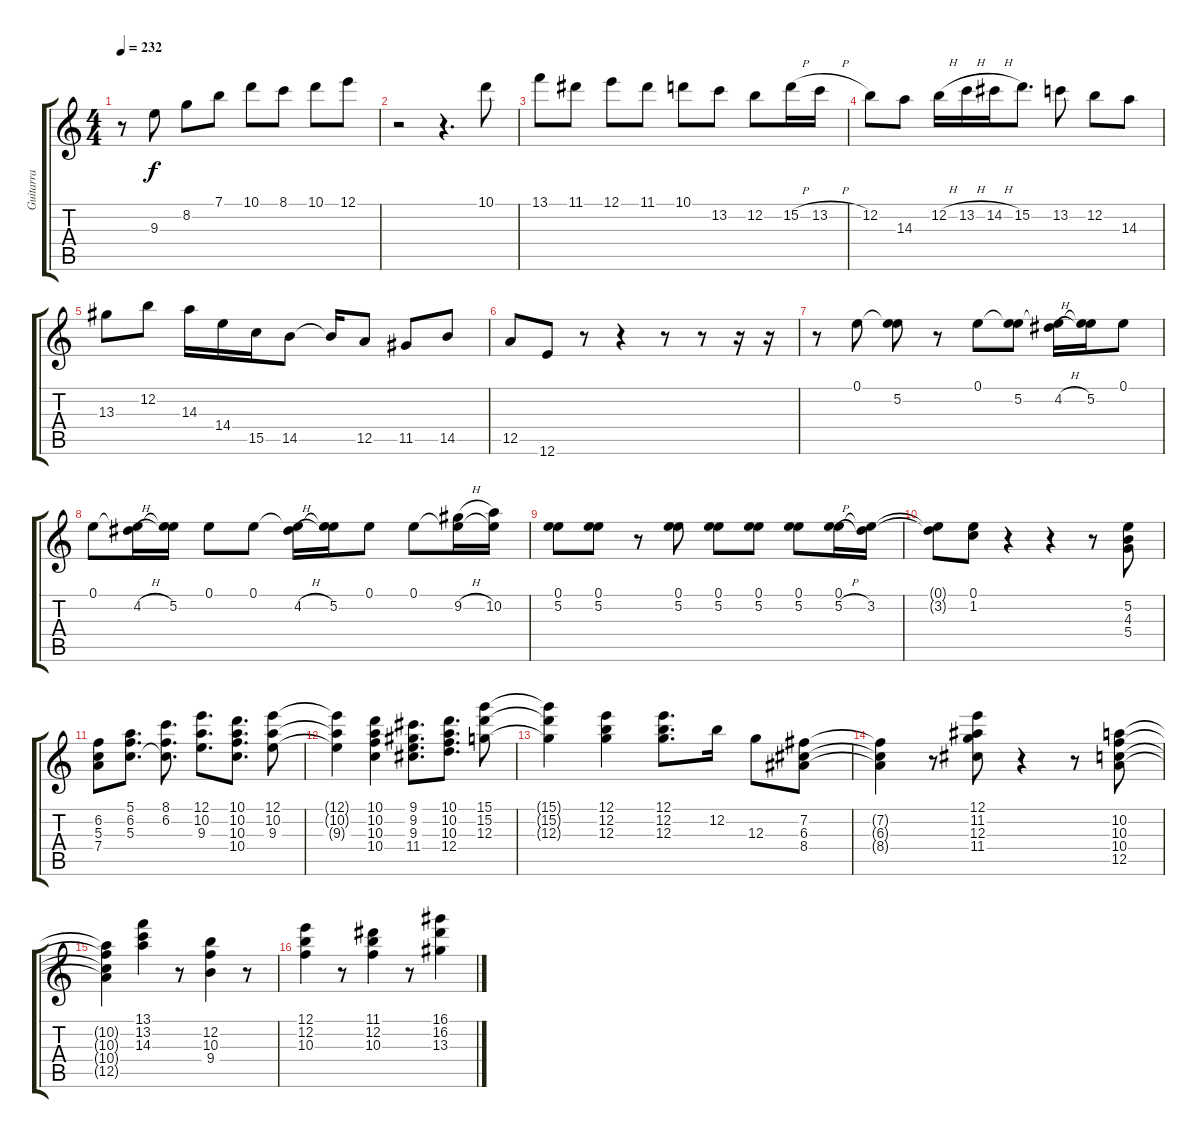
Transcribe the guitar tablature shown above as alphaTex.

\track ("Guitarra" "Guitarra") {instrument electricguitarjazz}
\staff {score tabs}
\tuning (E4 B3 G3 D3 A2 E2) {hide}
\ts (4 4)
\tempo 232
\clef g2
\ks c
r.8{dy f} 9.3.8 8.2.8 7.1.8 10.1.8 8.1.8 10.1.8 12.1.8 |
r.2 r.4{d} 10.1.8 |
13.1.8 11.1.8 12.1.8 11.1.8 10.1.8 13.2.8 12.2.8 15.2{h}.16 13.2{h}.16 |
12.2.8 14.3.8 12.2{h}.16 13.2{h}.16 14.2{h}.16 15.2.8{d} 13.2.8 12.2.8 14.3.8 |
13.3.8 12.2.8 14.3.16 14.4.16 15.5.16 14.5.8 14.5{t}.16 12.5.8 11.5.8 14.5.8 |
12.5.8 12.6.8 r.8 r.4 r.8 r.8 r.16 r.16 |
r.8 0.1.8 (0.1{t} 5.2).8 r.8 0.1.8 (0.1{t} 5.2).8 (0.1{t} 4.2{h}).16 (0.1{t} 5.2).16 0.1.8 |
0.1.8 (0.1{t} 4.2{h}).16 (0.1{t} 5.2).16 0.1.8 0.1.8 (0.1{t} 4.2{h}).16 (0.1{t} 5.2).16 0.1.8 0.1.8 (0.1{t} 9.2{h}).16 (0.1{t} 10.2).16 |
(0.1 5.2).8 (0.1 5.2).8 r.8 (0.1 5.2).8 (0.1 5.2).8 (0.1 5.2).8 (0.1 5.2).8 (0.1 5.2{h}).16 (0.1{t} 3.2).16 |
(0.1{t} 3.2{t}).8 (0.1 1.2).8 r.4 r.4 r.8 (5.2 4.3 5.4).8 |
(6.2 5.3 7.4).8 (5.1 6.2 5.3).8{d} (8.1 6.2 5.3{t}).8{d} (12.1 10.2 9.3).8{d} (10.1 10.2 10.3 10.4).8{d} (12.1 10.2 9.3).8 |
(12.1{t} 10.2{t} 9.3{t}).4 (10.1 10.2 10.3 10.4).4 (9.1 9.2 9.3 11.4).8{d} (10.1 10.2 10.3 12.4).8{d} (15.1 15.2 12.3).8 |
(15.1{t} 15.2{t} 12.3{t}).4 (12.1 12.2 12.3).4 (12.1 12.2 12.3).8{d} 12.2.16 12.3.8 (7.2 6.3 8.4).8 |
(7.2{t} 6.3{t} 8.4{t}).4 r.8 (12.1 11.2 12.3 11.4).8 r.4 r.8 (10.2 10.3 10.4 12.5).8 |
(10.2{t} 10.3{t} 10.4{t} 12.5{t}).4 (13.1 13.2 14.3).4 r.8 (12.2 10.3 9.4).4 r.8 |
(12.1 12.2 10.3).4 r.8 (11.1 12.2 10.3).4 r.8 (16.1 16.2 13.3).4
